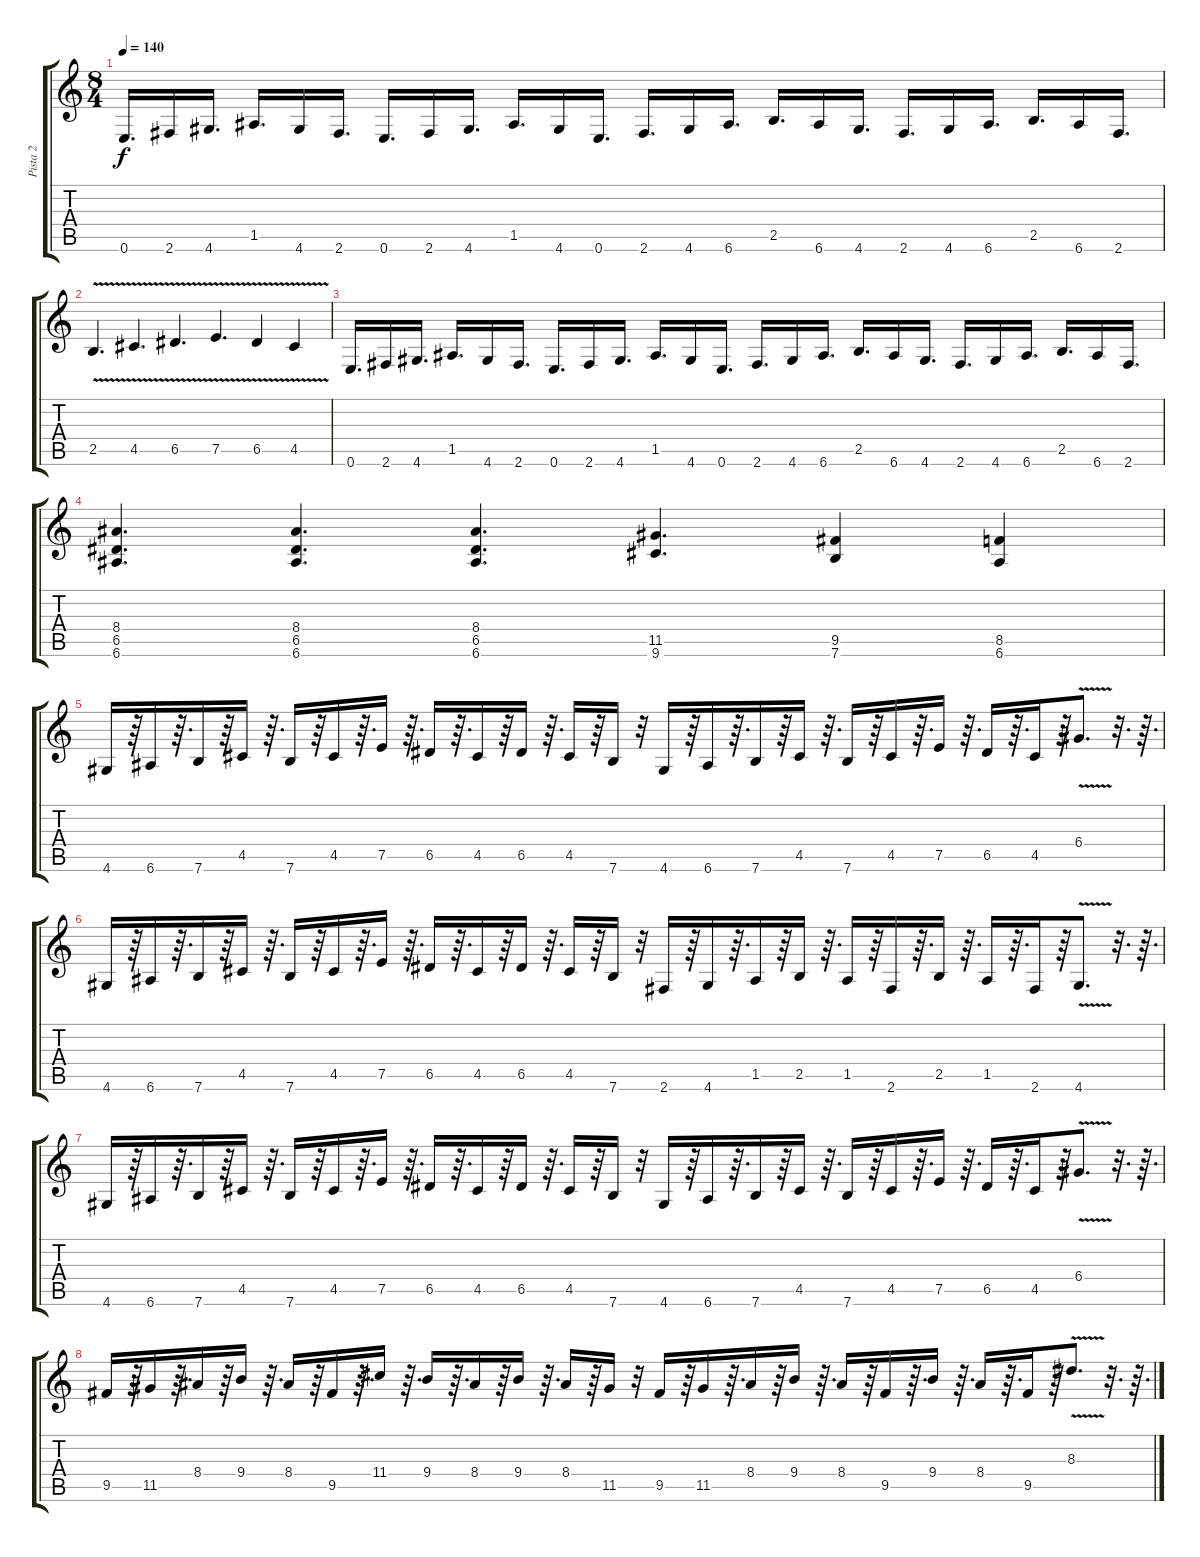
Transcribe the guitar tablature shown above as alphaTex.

\track ("Pista 2" "Pista 2") {instrument overdrivenguitar}
\staff {score tabs}
\tuning (E4 B3 G3 D3 A2 E2) {hide}
\ts (8 4)
\tempo 140
\clef g2
\ks c
0.6.16{d dy f} 2.6.16 4.6.16{d} 1.5.16{d} 4.6.16 2.6.16{d} 0.6.16{d} 2.6.16 4.6.16{d} 1.5.16{d} 4.6.16 0.6.16{d} 2.6.16{d} 4.6.16 6.6.16{d} 2.5.16{d} 6.6.16 4.6.16{d} 2.6.16{d} 4.6.16 6.6.16{d} 2.5.16{d} 6.6.16 2.6.16{d} |
2.5{v}.4{d} 4.5{v}.4{d} 6.5{v}.4{d} 7.5{v}.4{d} 6.5{v}.4 4.5{v}.4 |
0.6.16{d} 2.6.16 4.6.16{d} 1.5.16{d} 4.6.16 2.6.16{d} 0.6.16{d} 2.6.16 4.6.16{d} 1.5.16{d} 4.6.16 0.6.16{d} 2.6.16{d} 4.6.16 6.6.16{d} 2.5.16{d} 6.6.16 4.6.16{d} 2.6.16{d} 4.6.16 6.6.16{d} 2.5.16{d} 6.6.16 2.6.16{d} |
(8.4 6.5 6.6).4{d} (8.4 6.5 6.6).4{d} (8.4 6.5 6.6).4{d} (11.5 9.6).4{d} (9.5 7.6).4 (8.5 6.6).4 |
4.6.16 r.64 6.6.16 r.64{d} 7.6.16 r.64 4.5.16 r.64{d} 7.6.16 r.64 4.5.16 r.64{d} 7.5.16 r.64{d} 6.5.16 r.64{d} 4.5.16 r.64 6.5.16 r.64{d} 4.5.16 r.64 7.6.16 r.32 4.6.16 r.64 6.6.16 r.64{d} 7.6.16 r.64 4.5.16 r.64{d} 7.6.16 r.64 4.5.16 r.64{d} 7.5.16 r.64{d} 6.5.16 r.64{d} 4.5.16 r.64 6.4{v}.8{d} r.32{d} r.64{d} |
4.6.16 r.64 6.6.16 r.64{d} 7.6.16 r.64 4.5.16 r.64{d} 7.6.16 r.64 4.5.16 r.64{d} 7.5.16 r.64{d} 6.5.16 r.64{d} 4.5.16 r.64 6.5.16 r.64{d} 4.5.16 r.64 7.6.16 r.32 2.6.16 r.64 4.6.16 r.64{d} 1.5.16 r.64 2.5.16 r.64{d} 1.5.16 r.64 2.6.16 r.64{d} 2.5.16 r.64{d} 1.5.16 r.64{d} 2.6.16 r.64 4.6{v}.8{d} r.32{d} r.64{d} |
4.6.16 r.64 6.6.16 r.64{d} 7.6.16 r.64 4.5.16 r.64{d} 7.6.16 r.64 4.5.16 r.64{d} 7.5.16 r.64{d} 6.5.16 r.64{d} 4.5.16 r.64 6.5.16 r.64{d} 4.5.16 r.64 7.6.16 r.32 4.6.16 r.64 6.6.16 r.64{d} 7.6.16 r.64 4.5.16 r.64{d} 7.6.16 r.64 4.5.16 r.64{d} 7.5.16 r.64{d} 6.5.16 r.64{d} 4.5.16 r.64 6.4{v}.8{d} r.32{d} r.64{d} |
9.5.16 r.64 11.5.16 r.64{d} 8.4.16 r.64 9.4.16 r.64{d} 8.4.16 r.64 9.5.16 r.64{d} 11.4.16 r.64{d} 9.4.16 r.64{d} 8.4.16 r.64 9.4.16 r.64{d} 8.4.16 r.64 11.5.16 r.32 9.5.16 r.64 11.5.16 r.64{d} 8.4.16 r.64 9.4.16 r.64{d} 8.4.16 r.64 9.5.16 r.64{d} 9.4.16 r.64{d} 8.4.16 r.64{d} 9.5.16 r.64 8.3{v}.8{d} r.32{d} r.64{d}
